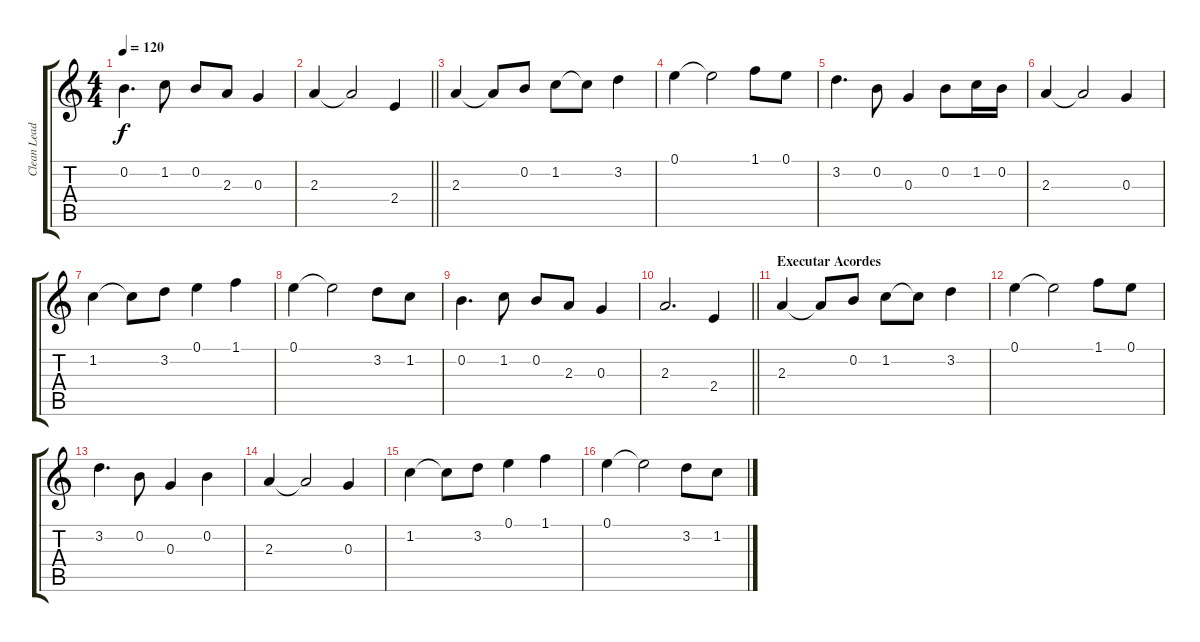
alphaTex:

\track ("Clean Lead 1" "Clean Lead") {instrument acousticguitarnylon}
\staff {score tabs}
\tuning (E4 B3 G3 D3 A2 E2) {hide}
\ts (4 4)
\tempo 120
\clef g2
\ks c
0.2.4{d dy f} 1.2.8 0.2.8 2.3.8 0.3.4 |
\barLineRight lightlight
2.3.4 2.3{t}.2 2.4.4 |
2.3.4 2.3{t}.8 0.2.8 1.2.8 1.2{t}.8 3.2.4 |
0.1.4 0.1{t}.2 1.1.8 0.1.8 |
3.2.4{d} 0.2.8 0.3.4 0.2.8 1.2.16 0.2.16 |
2.3.4 2.3{t}.2 0.3.4 |
1.2.4 1.2{t}.8 3.2.8 0.1.4 1.1.4 |
0.1.4 0.1{t}.2 3.2.8 1.2.8 |
0.2.4{d} 1.2.8 0.2.8 2.3.8 0.3.4 |
\barLineRight lightlight
2.3.2{d} 2.4.4 |
\section ("" "Executar Acordes")
2.3.4 2.3{t}.8 0.2.8 1.2.8 1.2{t}.8 3.2.4 |
0.1.4 0.1{t}.2 1.1.8 0.1.8 |
3.2.4{d} 0.2.8 0.3.4 0.2.4 |
2.3.4 2.3{t}.2 0.3.4 |
1.2.4 1.2{t}.8 3.2.8 0.1.4 1.1.4 |
0.1.4 0.1{t}.2 3.2.8 1.2.8
